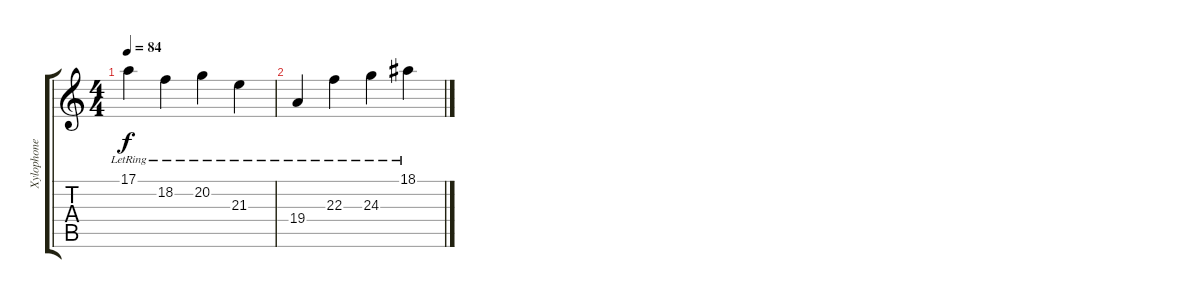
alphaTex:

\track ("Xylophone" "Xylophone") {instrument musicbox}
\staff {score tabs}
\tuning (E4 B3 G3 D3 A2 E2) {hide}
\ts (4 4)
\tempo 84
\clef g2
\ks c
17.1{lr}.4{dy f} 18.2{lr}.4 20.2{lr}.4 21.3{lr}.4 |
19.4{lr}.4 22.3{lr}.4 24.3{lr}.4 18.1{lr}.4
